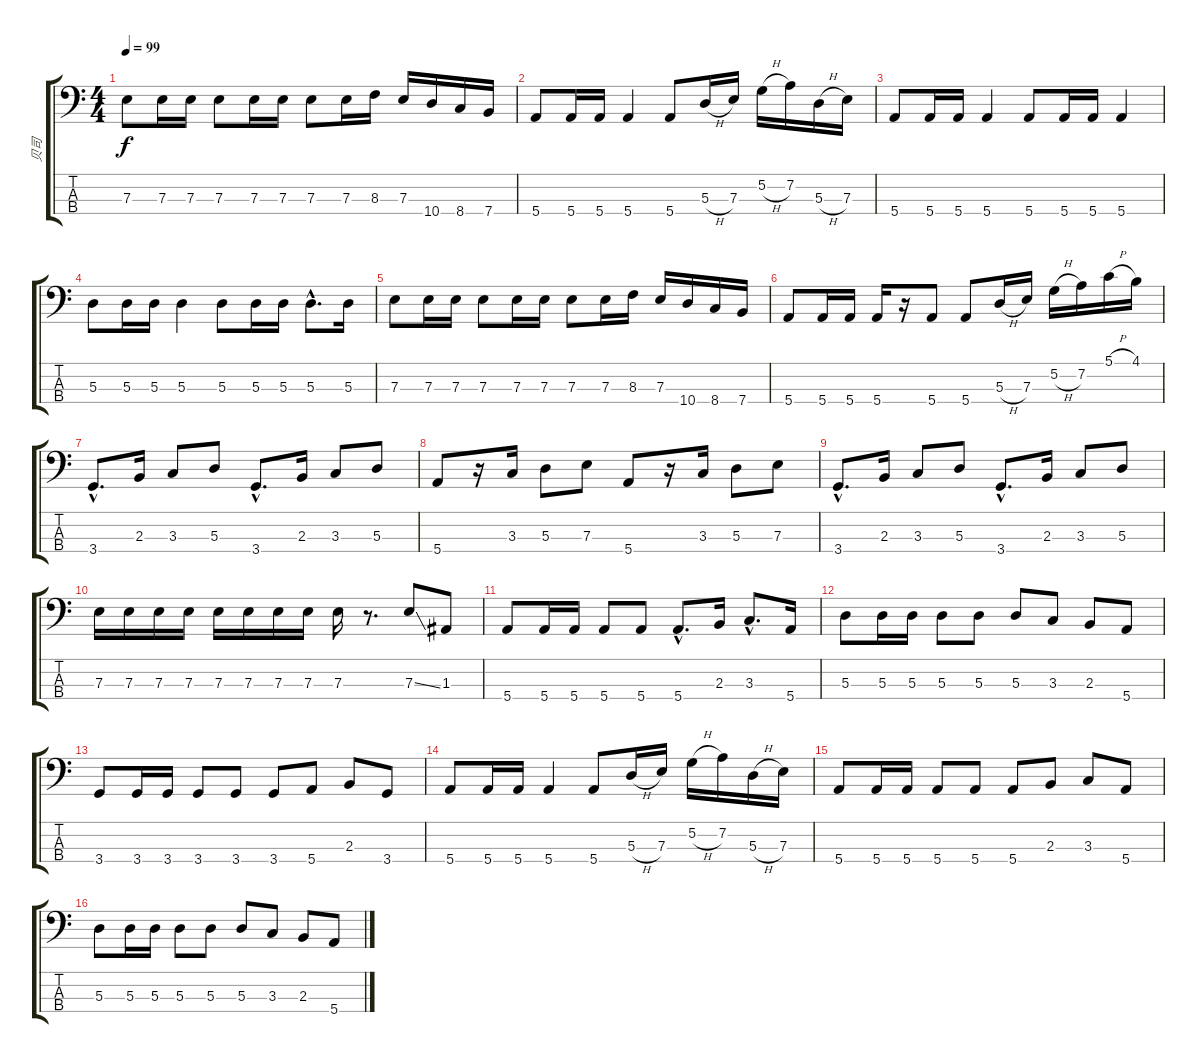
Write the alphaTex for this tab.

\track ("贝司" "贝司") {instrument electricbassfinger}
\staff {score tabs}
\tuning (G2 D2 A1 E1) {hide}
\ts (4 4)
\tempo 99
\clef f4
\ks c
7.3.8{dy f} 7.3.16 7.3.16 7.3.8 7.3.16 7.3.16 7.3.8 7.3.16 8.3.16 7.3.16 10.4.16 8.4.16 7.4.16 |
5.4.8 5.4.16 5.4.16 5.4.4 5.4.8 5.3{h}.16 7.3.16 5.2{h}.16 7.2.16 5.3{h}.16 7.3.16 |
5.4.8 5.4.16 5.4.16 5.4.4 5.4.8 5.4.16 5.4.16 5.4.4 |
5.3.8 5.3.16 5.3.16 5.3.4 5.3.8 5.3.16 5.3.16 5.3{hac}.8{d} 5.3.16 |
7.3.8 7.3.16 7.3.16 7.3.8 7.3.16 7.3.16 7.3.8 7.3.16 8.3.16 7.3.16 10.4.16 8.4.16 7.4.16 |
5.4.8 5.4.16 5.4.16 5.4.16 r.16 5.4.8 5.4.8 5.3{h}.16 7.3.16 5.2{h}.16 7.2.16 5.1{h}.16 4.1.16 |
3.4{hac}.8{d} 2.3.16 3.3.8 5.3.8 3.4{hac}.8{d} 2.3.16 3.3.8 5.3.8 |
5.4.8 r.16 3.3.16 5.3.8 7.3.8 5.4.8 r.16 3.3.16 5.3.8 7.3.8 |
3.4{hac}.8{d} 2.3.16 3.3.8 5.3.8 3.4{hac}.8{d} 2.3.16 3.3.8 5.3.8 |
7.3.16 7.3.16 7.3.16 7.3.16 7.3.16 7.3.16 7.3.16 7.3.16 7.3.16 r.8{d} 7.3{ss}.8 1.3.8 |
5.4.8 5.4.16 5.4.16 5.4.8 5.4.8 5.4{hac}.8{d} 2.3.16 3.3{hac}.8{d} 5.4.16 |
5.3.8 5.3.16 5.3.16 5.3.8 5.3.8 5.3.8 3.3.8 2.3.8 5.4.8 |
3.4.8 3.4.16 3.4.16 3.4.8 3.4.8 3.4.8 5.4.8 2.3.8 3.4.8 |
5.4.8 5.4.16 5.4.16 5.4.4 5.4.8 5.3{h}.16 7.3.16 5.2{h}.16 7.2.16 5.3{h}.16 7.3.16 |
5.4.8 5.4.16 5.4.16 5.4.8 5.4.8 5.4.8 2.3.8 3.3.8 5.4.8 |
5.3.8 5.3.16 5.3.16 5.3.8 5.3.8 5.3.8 3.3.8 2.3.8 5.4.8
